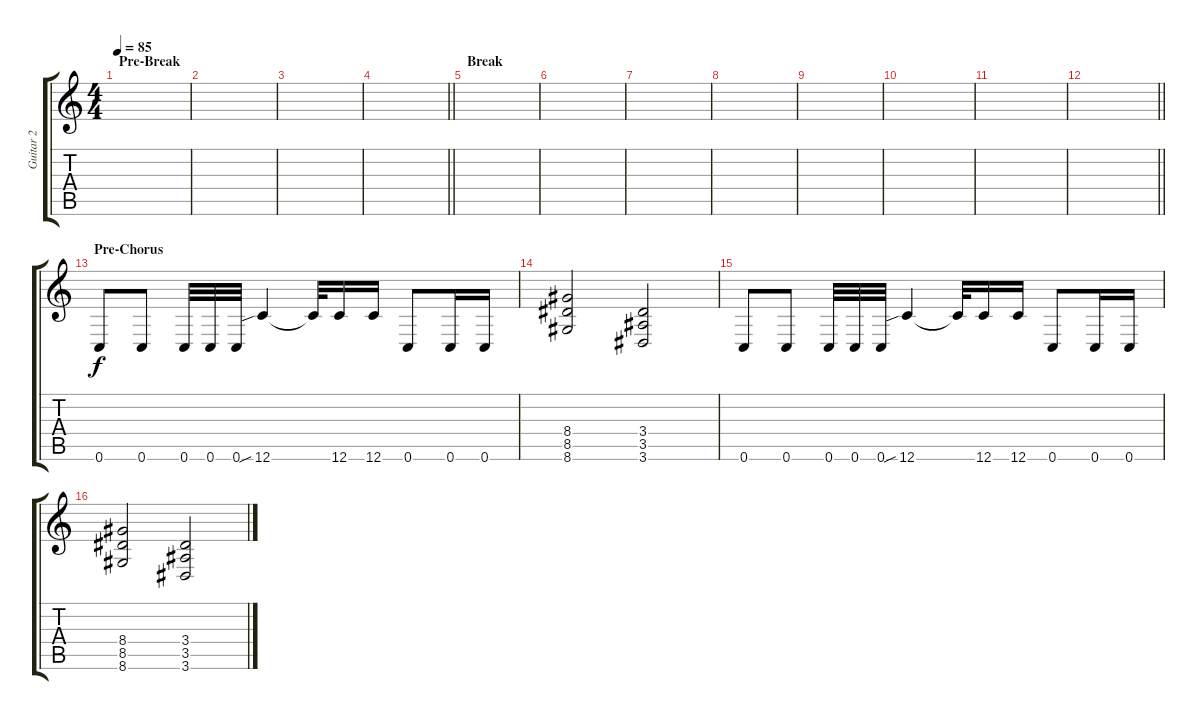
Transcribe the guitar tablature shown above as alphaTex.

\track ("Guitar 2" "Guitar 2") {instrument distortionguitar}
\staff {score tabs}
\tuning (D4 A3 F3 C3 G2 C2) {hide}
\ts (4 4)
\section ("" "Pre-Break")
\tempo 85
\clef g2
\ks c
|
|
|
\barLineRight lightlight
|
\section ("" "Break")
|
|
|
|
|
|
|
\barLineRight lightlight
|
\section ("" "Pre-Chorus")
0.6.8 0.6.8 0.6.32 0.6.32 0.6.32 12.6{sib}.4 12.6{t}.32 12.6.16 12.6.16 0.6.8 0.6.16 0.6.16 |
(8.4 8.5 8.6).2 (3.4 3.5 3.6).2 |
0.6.8 0.6.8 0.6.32 0.6.32 0.6.32 12.6{sib}.4 12.6{t}.32 12.6.16 12.6.16 0.6.8 0.6.16 0.6.16 |
(8.4 8.5 8.6).2 (3.4 3.5 3.6).2
